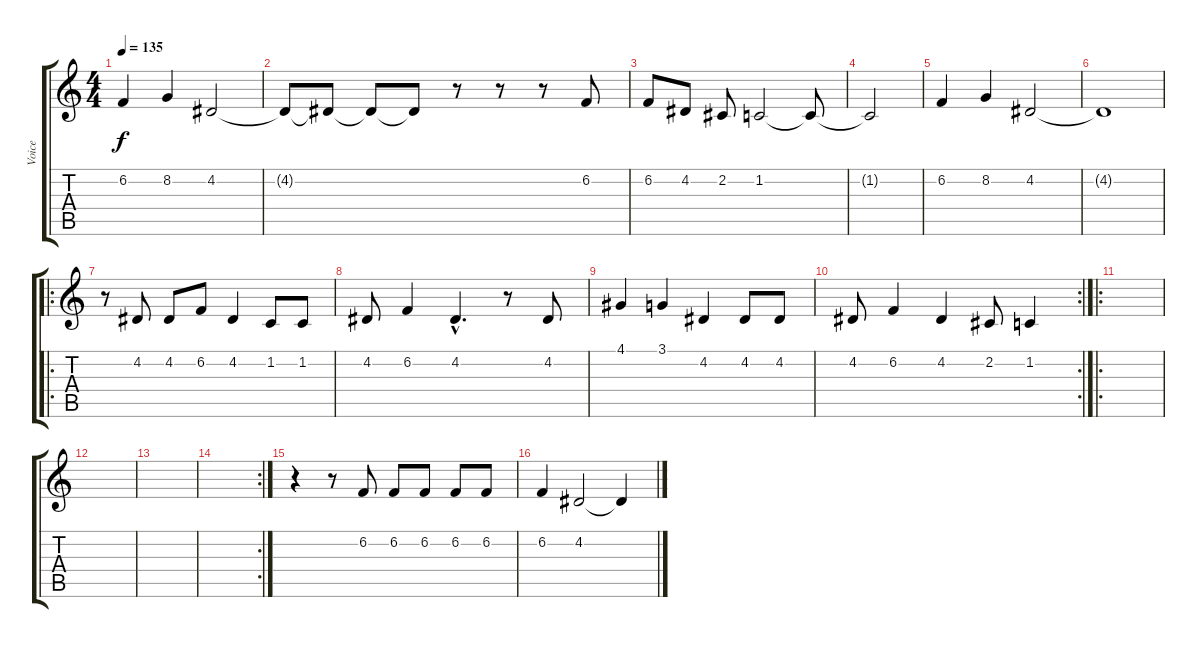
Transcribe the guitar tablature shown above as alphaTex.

\track ("Voice" "Voice") {instrument oboe}
\staff {score tabs}
\tuning (E4 B3 G3 D3 A2 E2) {hide}
\ts (4 4)
\tempo 135
\clef g2
\ks c
6.2.4{dy f} 8.2.4 4.2.2 |
4.2{t}.8 4.2{t}.8 4.2{t}.8 4.2{t}.8 r.8 r.8 r.8 6.2.8 |
6.2.8 4.2.8 2.2.8 1.2.2 1.2{t}.8 |
1.2{t}.2 |
6.2.4 8.2.4 4.2.2 |
4.2{t}.1 |
\ro
r.8 4.2.8 4.2.8 6.2.8 4.2.4 1.2.8 1.2.8 |
4.2.8 6.2.4 4.2{hac}.4{d} r.8 4.2.8 |
4.1.4 3.1.4 4.2.4 4.2.8 4.2.8 |
\rc 2
4.2.8 6.2.4 4.2.4 2.2.8 1.2.4 |
\ro
|
|
|
\rc 2
|
r.4 r.8 6.2.8 6.2.8 6.2.8 6.2.8 6.2.8 |
6.2.4 4.2.2 4.2{t}.4
